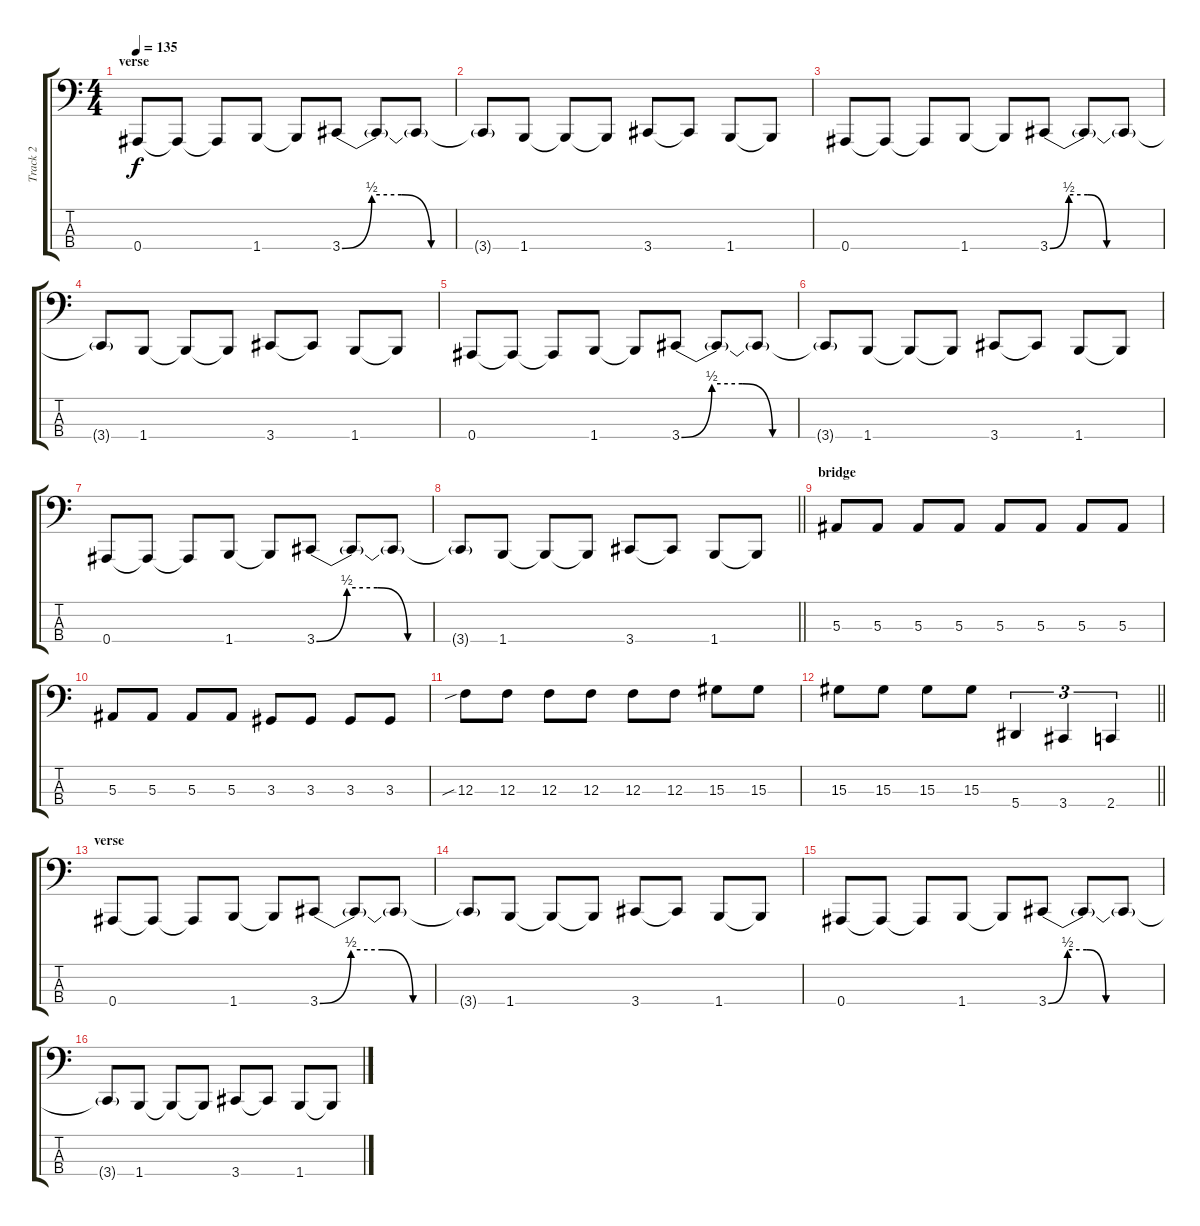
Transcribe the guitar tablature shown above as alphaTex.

\track ("Track 2" "Track 2") {instrument electricbassfinger}
\staff {score tabs}
\tuning (Eb2 Bb1 F1 Bb0) {hide}
\ts (4 4)
\section ("" "verse")
\tempo 135
\clef f4
\ks c
0.4.8{dy f} 0.4{t}.8 0.4{t}.8 1.4.8 1.4{t}.8 3.4{be (custom 0 0 10 2 20 2 30 0 60 0)}.8 3.4{t}.8 3.4{t}.8 |
3.4{t}.8 1.4.8 1.4{t}.8 1.4{t}.8 3.4.8 3.4{t}.8 1.4.8 1.4{t}.8 |
0.4.8 0.4{t}.8 0.4{t}.8 1.4.8 1.4{t}.8 3.4{be (custom 0 0 10 2 20 2 30 0 60 0)}.8 3.4{t}.8 3.4{t}.8 |
3.4{t}.8 1.4.8 1.4{t}.8 1.4{t}.8 3.4.8 3.4{t}.8 1.4.8 1.4{t}.8 |
0.4.8 0.4{t}.8 0.4{t}.8 1.4.8 1.4{t}.8 3.4{be (custom 0 0 10 2 20 2 30 0 60 0)}.8 3.4{t}.8 3.4{t}.8 |
3.4{t}.8 1.4.8 1.4{t}.8 1.4{t}.8 3.4.8 3.4{t}.8 1.4.8 1.4{t}.8 |
0.4.8 0.4{t}.8 0.4{t}.8 1.4.8 1.4{t}.8 3.4{be (custom 0 0 10 2 20 2 30 0 60 0)}.8 3.4{t}.8 3.4{t}.8 |
\barLineRight lightlight
3.4{t}.8 1.4.8 1.4{t}.8 1.4{t}.8 3.4.8 3.4{t}.8 1.4.8 1.4{t}.8 |
\section ("" "bridge")
5.3.8 5.3.8 5.3.8 5.3.8 5.3.8 5.3.8 5.3.8 5.3.8 |
5.3.8 5.3.8 5.3.8 5.3.8 3.3.8 3.3.8 3.3.8 3.3.8 |
12.3{sib}.8 12.3.8 12.3.8 12.3.8 12.3.8 12.3.8 15.3.8 15.3.8 |
\barLineRight lightlight
15.3.8 15.3.8 15.3.8 15.3.8 5.4.4{tu (3 2)} 3.4.4{tu (3 2)} 2.4.4{tu (3 2)} |
\section ("" "verse")
0.4.8 0.4{t}.8 0.4{t}.8 1.4.8 1.4{t}.8 3.4{be (custom 0 0 10 2 20 2 30 0 60 0)}.8 3.4{t}.8 3.4{t}.8 |
3.4{t}.8 1.4.8 1.4{t}.8 1.4{t}.8 3.4.8 3.4{t}.8 1.4.8 1.4{t}.8 |
0.4.8 0.4{t}.8 0.4{t}.8 1.4.8 1.4{t}.8 3.4{be (custom 0 0 10 2 20 2 30 0 60 0)}.8 3.4{t}.8 3.4{t}.8 |
3.4{t}.8 1.4.8 1.4{t}.8 1.4{t}.8 3.4.8 3.4{t}.8 1.4.8 1.4{t}.8
